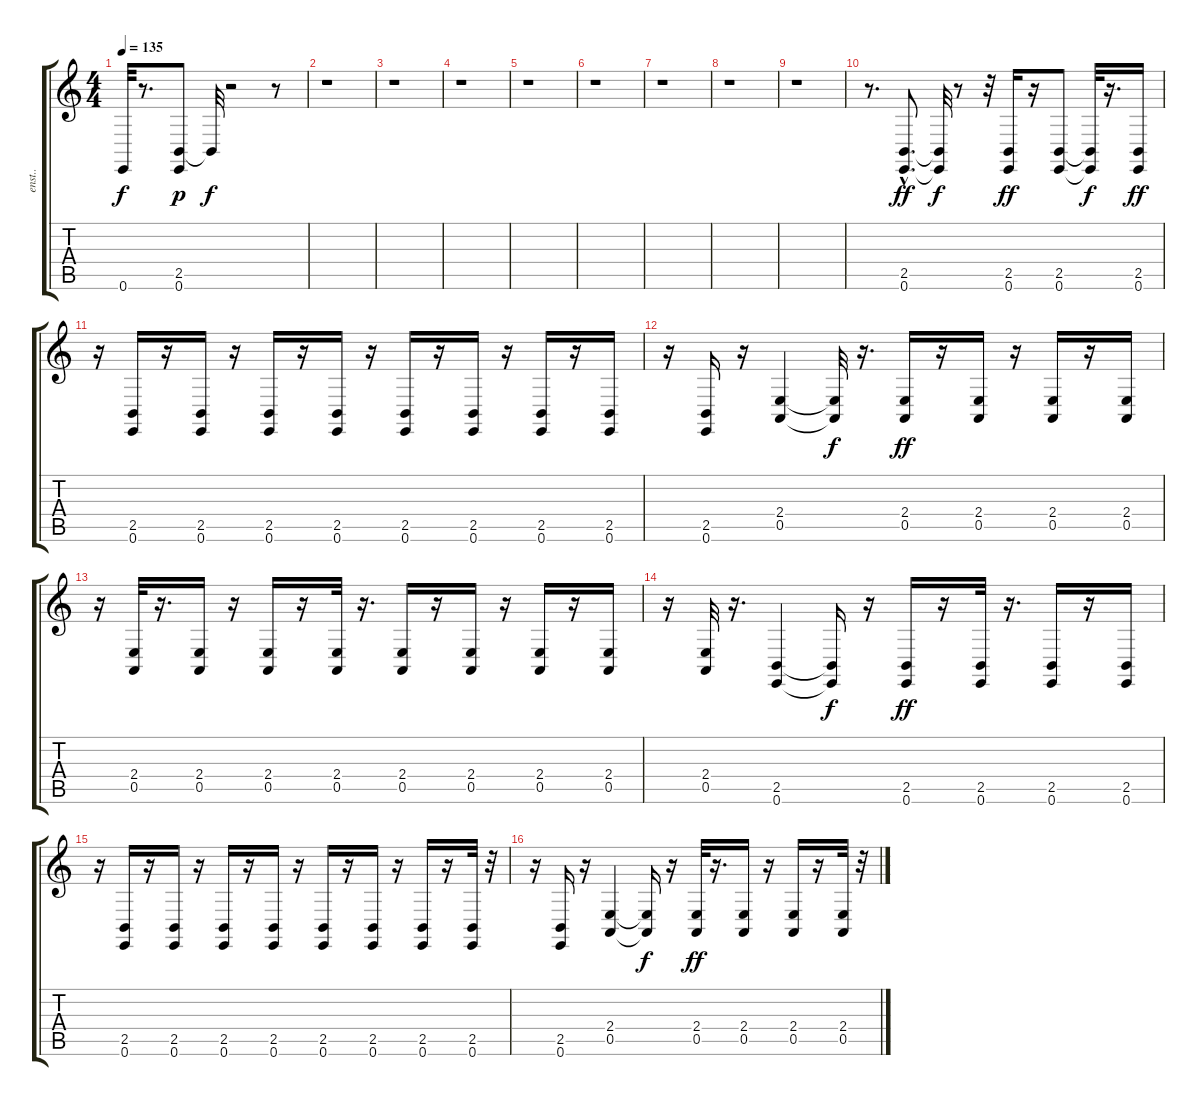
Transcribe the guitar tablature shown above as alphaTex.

\track ("enst.." "enst..") {instrument lead5charang}
\staff {score tabs}
\tuning (E4 B3 G3 D3 A2 E2) {hide}
\ts (4 4)
\tempo 135
\clef g2
\ks c
0.6{t}.32{dy f} r.8{d} (2.5 0.6).8{dy p} 2.5{t}.32{dy f} r.2 r.8 |
r.1 |
r.1 |
r.1 |
r.1 |
r.1 |
r.1 |
r.1 |
r.1 |
r.8{d} (2.5{hac} 0.6{hac}).8{d dy ff volume 9} (2.5{t} 0.6{t}).32{dy f} r.8 r.32 (2.5 0.6).16{dy ff} r.16 (2.5 0.6).8 (2.5{t} 0.6{t}).32{dy f} r.16{d} (2.5 0.6).16{dy ff} |
r.16 (2.5 0.6).16 r.16 (2.5 0.6).16 r.16 (2.5 0.6).16 r.16 (2.5 0.6).16 r.16 (2.5 0.6).16 r.16 (2.5 0.6).16 r.16 (2.5 0.6).16 r.16 (2.5 0.6).16 |
r.16 (2.5 0.6).16 r.16 (2.4 0.5).4 (2.4{t} 0.5{t}).32{dy f} r.16{d} (2.4 0.5).16{dy ff} r.16 (2.4 0.5).16 r.16 (2.4 0.5).16 r.16 (2.4 0.5).16 |
r.16 (2.4 0.5).32 r.16{d} (2.4 0.5).16 r.16 (2.4 0.5).16 r.16 (2.4 0.5).32 r.16{d} (2.4 0.5).16 r.16 (2.4 0.5).16 r.16 (2.4 0.5).16 r.16 (2.4 0.5).16 |
r.16 (2.4 0.5).32 r.16{d} (2.5 0.6).4 (2.5{t} 0.6{t}).16{dy f} r.16 (2.5 0.6).16{dy ff} r.16 (2.5 0.6).32 r.16{d} (2.5 0.6).16 r.16 (2.5 0.6).16 |
r.16 (2.5 0.6).16 r.16 (2.5 0.6).16 r.16 (2.5 0.6).16 r.16 (2.5 0.6).16 r.16 (2.5 0.6).16 r.16 (2.5 0.6).16 r.16 (2.5 0.6).16 r.16 (2.5 0.6).32 r.32 |
r.16 (2.5 0.6).16 r.16 (2.4 0.5).4 (2.4{t} 0.5{t}).16{dy f} r.16 (2.4 0.5).32{dy ff} r.16{d} (2.4 0.5).16 r.16 (2.4 0.5).16 r.16 (2.4 0.5).32 r.32
